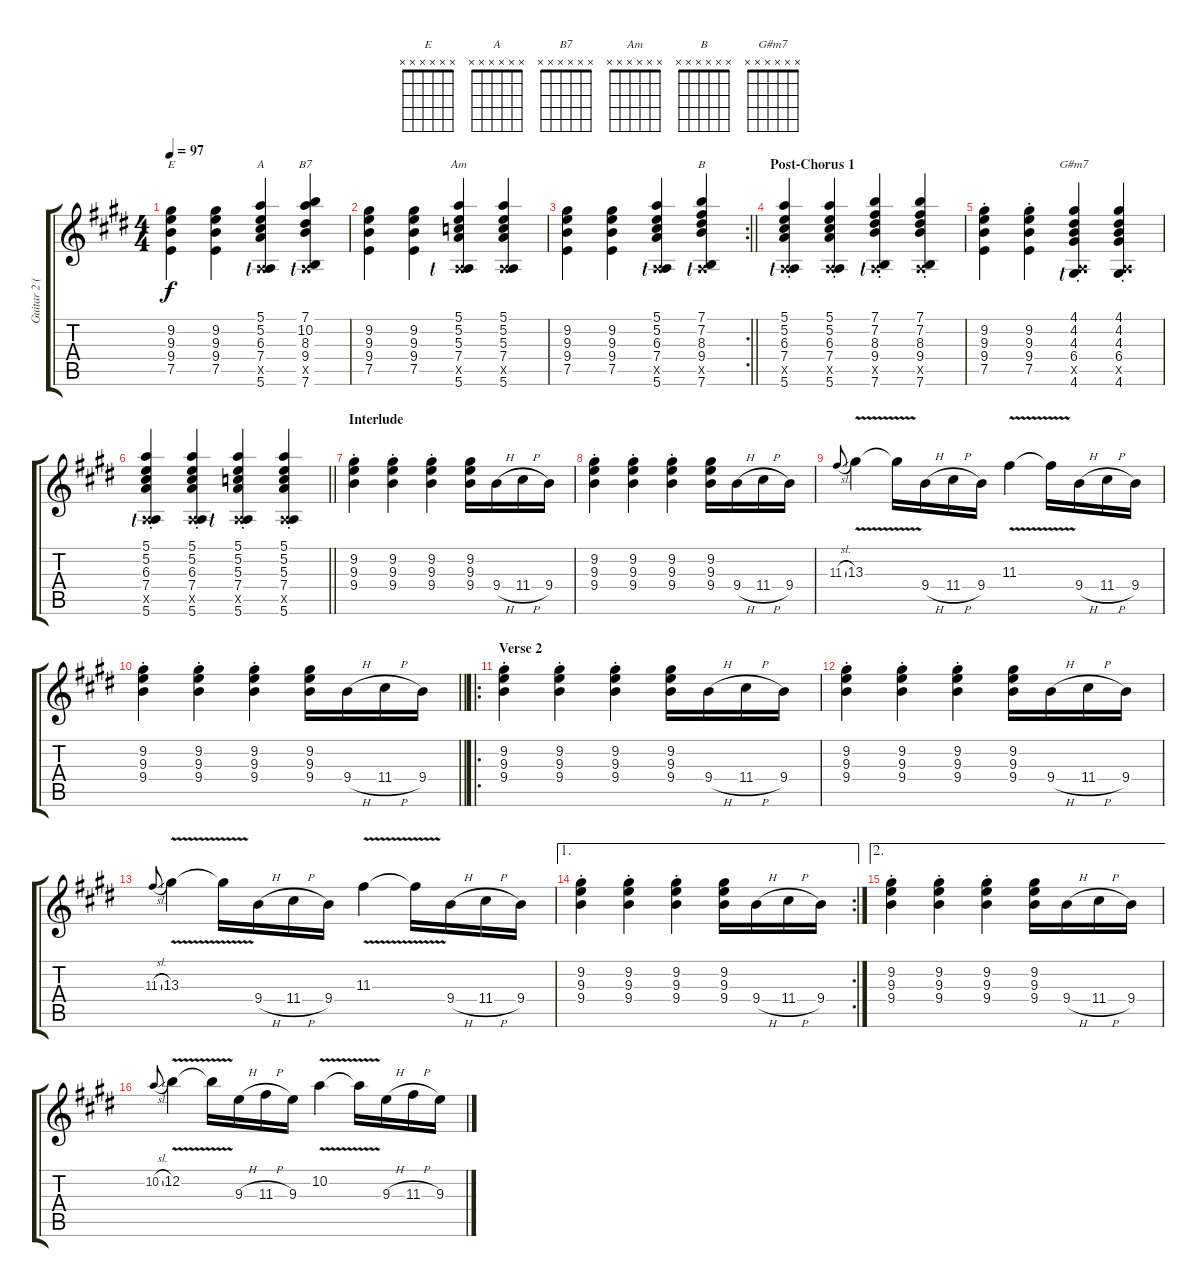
\track ("Guitar 2 (right)" "Guitar 2 (") {instrument overdrivenguitar}
\staff {score tabs}
\tuning (E4 B3 G3 D3 A2 E2) {hide}
\chord ("E" x x x x x x)
\chord ("A" x x x x x x)
\chord ("B7" x x x x x x)
\chord ("Am" x x x x x x)
\chord ("B" x x x x x x)
\chord ("G#m7" x x x x x x)
\ts (4 4)
\tempo 97
\clef g2
\ks e
(9.2 9.3 9.4 7.5).4{ch "E" dy f} (9.2 9.3 9.4 7.5).4 (5.1 5.2 6.3 7.4 0.5{x lf 1} 5.6).4{ch "A"} (7.1 10.2 8.3 9.4 0.5{x lf 1} 7.6).4{ch "B7"} |
(9.2 9.3 9.4 7.5).4 (9.2 9.3 9.4 7.5).4 (5.1 5.2 5.3 7.4 0.5{x} 5.6{lf 1}).4{ch "Am"} (5.1 5.2 5.3 7.4 0.5{x} 5.6).4 |
\rc 2
\barLineRight lightlight
(9.2 9.3 9.4 7.5).4 (9.2 9.3 9.4 7.5).4 (5.1 5.2 6.3 7.4 0.5{x lf 1} 5.6).4 (7.1 7.2 8.3 9.4 0.5{x lf 1} 7.6).4{ch "B"} |
\section ("" "Post-Chorus 1")
(5.1{st} 5.2{st} 6.3{st} 7.4{st} 0.5{x lf 1} 5.6{st}).4 (5.1{st} 5.2{st} 6.3{st} 7.4{st} 0.5{x} 5.6{st}).4 (7.1{st} 7.2{st} 8.3{st} 9.4{st} 0.5{x lf 1} 7.6{st}).4 (7.1{st} 7.2{st} 8.3{st} 9.4{st} 0.5{x} 7.6{st}).4 |
(9.2{st} 9.3{st} 9.4{st} 7.5{st}).4 (9.2{st} 9.3{st} 9.4{st} 7.5{st}).4 (4.1{st} 4.2{st} 4.3{st} 6.4{st} 0.5{x} 4.6{st lf 1}).4{ch "G#m7"} (4.1{st} 4.2{st} 4.3{st} 6.4{st} 0.5{x} 4.6{st}).4 |
\barLineRight lightlight
(5.1{st} 5.2{st} 6.3{st} 7.4{st} 0.5{x lf 1} 5.6{st}).4 (5.1{st} 5.2{st} 6.3{st} 7.4{st} 0.5{x} 5.6{st}).4 (5.1{st} 5.2{st} 5.3{st} 7.4{st} 0.5{x} 5.6{st lf 1}).4 (5.1{st} 5.2{st} 5.3{st} 7.4{st} 0.5{x} 5.6{st}).4 |
\section ("" "Interlude")
(9.2{st} 9.3{st} 9.4{st}).4 (9.2{st} 9.3{st} 9.4{st}).4 (9.2{st} 9.3{st} 9.4{st}).4 (9.2 9.3 9.4).16 9.4{h}.16 11.4{h}.16 9.4.16 |
(9.2{st} 9.3{st} 9.4{st}).4 (9.2{st} 9.3{st} 9.4{st}).4 (9.2{st} 9.3{st} 9.4{st}).4 (9.2 9.3 9.4).16 9.4{h}.16 11.4{h}.16 9.4.16 |
11.3{sl}.8{gr onbeat} 13.3{v}.4 13.3{t}.16 9.4{h}.16 11.4{h}.16 9.4.16 11.3{v}.4 11.3{t}.16 9.4{h}.16 11.4{h}.16 9.4.16 |
\barLineRight lightlight
(9.2{st} 9.3{st} 9.4{st}).4 (9.2{st} 9.3{st} 9.4{st}).4 (9.2{st} 9.3{st} 9.4{st}).4 (9.2 9.3 9.4).16 9.4{h}.16 11.4{h}.16 9.4.16 |
\ro
\section ("" "Verse 2")
(9.2{st} 9.3{st} 9.4{st}).4 (9.2{st} 9.3{st} 9.4{st}).4 (9.2{st} 9.3{st} 9.4{st}).4 (9.2 9.3 9.4).16 9.4{h}.16 11.4{h}.16 9.4.16 |
(9.2{st} 9.3{st} 9.4{st}).4 (9.2{st} 9.3{st} 9.4{st}).4 (9.2{st} 9.3{st} 9.4{st}).4 (9.2 9.3 9.4).16 9.4{h}.16 11.4{h}.16 9.4.16 |
11.3{sl}.8{gr onbeat} 13.3{v}.4 13.3{t}.16 9.4{h}.16 11.4{h}.16 9.4.16 11.3{v}.4 11.3{t}.16 9.4{h}.16 11.4{h}.16 9.4.16 |
\ae 1
\rc 2
(9.2{st} 9.3{st} 9.4{st}).4 (9.2{st} 9.3{st} 9.4{st}).4 (9.2{st} 9.3{st} 9.4{st}).4 (9.2 9.3 9.4).16 9.4{h}.16 11.4{h}.16 9.4.16 |
\ae 2
(9.2{st} 9.3{st} 9.4{st}).4 (9.2{st} 9.3{st} 9.4{st}).4 (9.2{st} 9.3{st} 9.4{st}).4 (9.2 9.3 9.4).16 9.4{h}.16 11.4{h}.16 9.4.16 |
10.2{sl}.8{gr onbeat} 12.2{v}.4 12.2{t}.16 9.3{h}.16 11.3{h}.16 9.3.16 10.2{v}.4 10.2{t}.16 9.3{h}.16 11.3{h}.16 9.3.16
